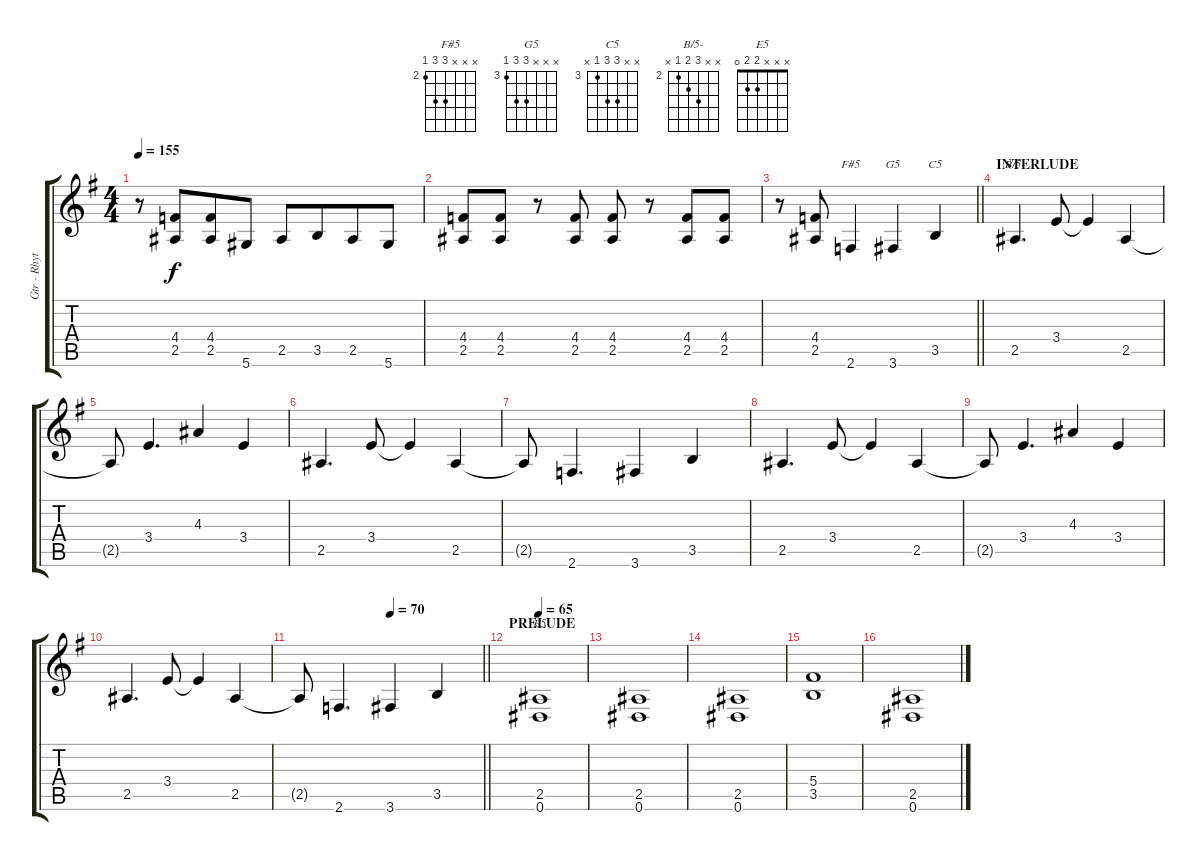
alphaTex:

\track ("Gtr - Rhythm 1" "Gtr - Rhyt") {instrument overdrivenguitar}
\staff {score tabs}
\tuning (Eb4 Bb3 Gb3 Db3 Ab2 Eb2) {hide}
\chord ("F#5" x x x 4 4 2) {firstfret 2}
\chord ("G5" x x x 5 5 3) {firstfret 3}
\chord ("C5" x x 5 5 3 x) {firstfret 3}
\chord ("B/5-" x x 4 3 2 x) {firstfret 2}
\chord ("E5" x x x 2 2 0)
\ts (4 4)
\tempo 155
\clef g2
\ks eminor
r.8{dy f} (4.4 2.5).8{beam merge} (4.4 2.5).8 5.6.8 2.5.8 3.5.8{beam merge} 2.5.8 5.6.8 |
(4.4 2.5).8 (4.4 2.5).8 r.8 (4.4 2.5).8 (4.4 2.5).8 r.8 (4.4 2.5).8 (4.4 2.5).8 |
\barLineRight lightlight
r.8 (4.4 2.5).8 2.6.4{ch "F#5"} 3.6.4{ch "G5"} 3.5.4{ch "C5"} |
\section ("" "INTERLUDE")
2.5.4{d ch "B/5-"} 3.4.8 3.4{t}.4 2.5.4 |
2.5{t}.8 3.4.4{d} 4.3.4 3.4.4 |
2.5.4{d} 3.4.8 3.4{t}.4 2.5.4 |
2.5{t}.8 2.6.4{d} 3.6.4 3.5.4 |
2.5.4{d} 3.4.8 3.4{t}.4 2.5.4 |
2.5{t}.8 3.4.4{d} 4.3.4 3.4.4 |
2.5.4{d} 3.4.8 3.4{t}.4 2.5.4 |
\tempo (70 0.5)
\barLineRight lightlight
2.5{t}.8 2.6.4{d} 3.6.4 3.5.4 |
\section ("" "PRELUDE")
\tempo 65
(2.5 0.6).1{ch "E5"} |
(2.5 0.6).1 |
(2.5 0.6).1 |
(5.4 3.5).1 |
(2.5 0.6).1
